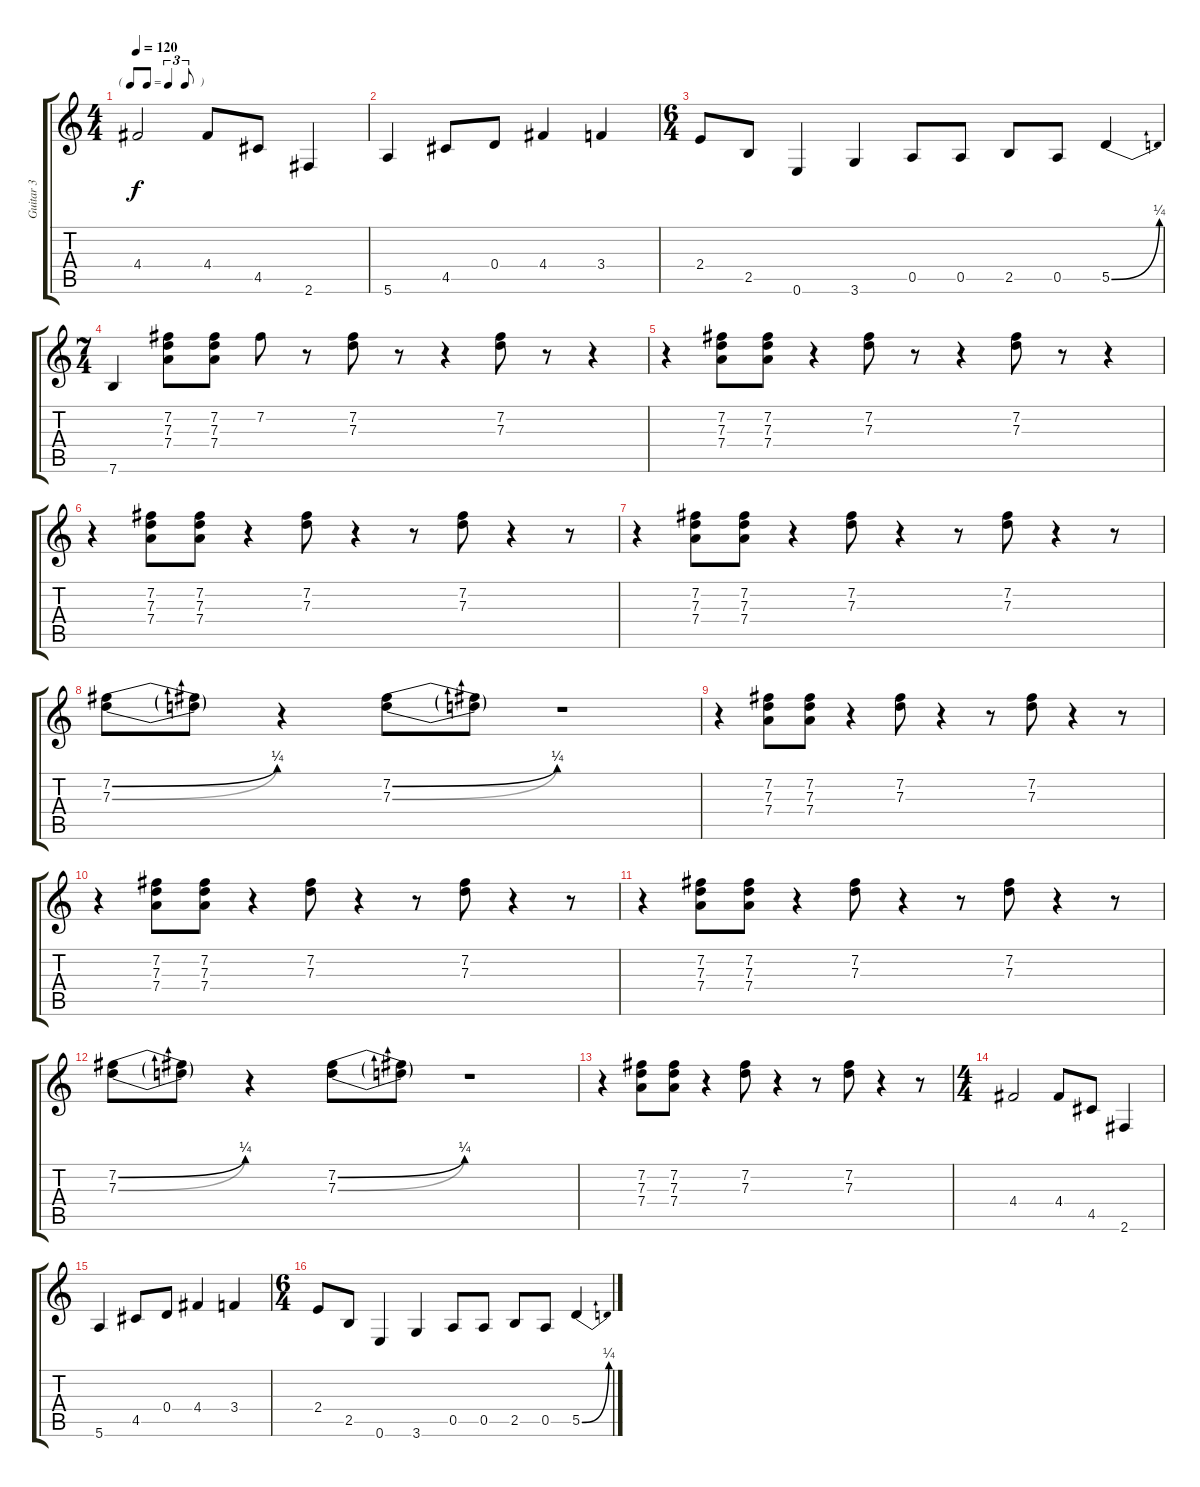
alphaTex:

\track ("Guitar 3" "Guitar 3") {instrument overdrivenguitar}
\staff {score tabs}
\tuning (E4 B3 G3 D3 A2 E2) {hide}
\ts (4 4)
\tf triplet8th
\tempo 120
\clef g2
\ks c
4.4.2{dy f} 4.4.8 4.5.8 2.6.4 |
5.6.4 4.5.8 0.4.8 4.4.4 3.4.4 |
\ts (6 4)
2.4.8 2.5.8 0.6.4 3.6.4 0.5.8 0.5.8 2.5.8 0.5.8 5.5{be (bend 0 0 60 1)}.4 |
\ts (7 4)
7.6.4 (7.2 7.3 7.4).8 (7.2 7.3 7.4).8 7.2.8 r.8 (7.2 7.3).8 r.8 r.4 (7.2 7.3).8 r.8 r.4 |
r.4 (7.2 7.3 7.4).8 (7.2 7.3 7.4).8 r.4 (7.2 7.3).8 r.8 r.4 (7.2 7.3).8 r.8 r.4 |
r.4 (7.2 7.3 7.4).8 (7.2 7.3 7.4).8 r.4 (7.2 7.3).8 r.4 r.8 (7.2 7.3).8 r.4 r.8 |
r.4 (7.2 7.3 7.4).8 (7.2 7.3 7.4).8 r.4 (7.2 7.3).8 r.4 r.8 (7.2 7.3).8 r.4 r.8 |
(7.2{be (bend 0 0 60 1)} 7.3{be (bend 0 0 60 1)}).8 (7.2{t} 7.3{t}).8 r.4 (7.2{be (bend 0 0 60 1)} 7.3{be (bend 0 0 60 1)}).8 (7.2{t} 7.3{t}).8 r.1 |
r.4 (7.2 7.3 7.4).8 (7.2 7.3 7.4).8 r.4 (7.2 7.3).8 r.4 r.8 (7.2 7.3).8 r.4 r.8 |
r.4 (7.2 7.3 7.4).8 (7.2 7.3 7.4).8 r.4 (7.2 7.3).8 r.4 r.8 (7.2 7.3).8 r.4 r.8 |
r.4 (7.2 7.3 7.4).8 (7.2 7.3 7.4).8 r.4 (7.2 7.3).8 r.4 r.8 (7.2 7.3).8 r.4 r.8 |
(7.2{be (bend 0 0 60 1)} 7.3{be (bend 0 0 60 1)}).8 (7.2{t} 7.3{t}).8 r.4 (7.2{be (bend 0 0 60 1)} 7.3{be (bend 0 0 60 1)}).8 (7.2{t} 7.3{t}).8 r.1 |
r.4 (7.2 7.3 7.4).8 (7.2 7.3 7.4).8 r.4 (7.2 7.3).8 r.4 r.8 (7.2 7.3).8 r.4 r.8 |
\ts (4 4)
4.4.2 4.4.8 4.5.8 2.6.4 |
5.6.4 4.5.8 0.4.8 4.4.4 3.4.4 |
\ts (6 4)
2.4.8 2.5.8 0.6.4 3.6.4 0.5.8 0.5.8 2.5.8 0.5.8 5.5{be (bend 0 0 60 1)}.4
